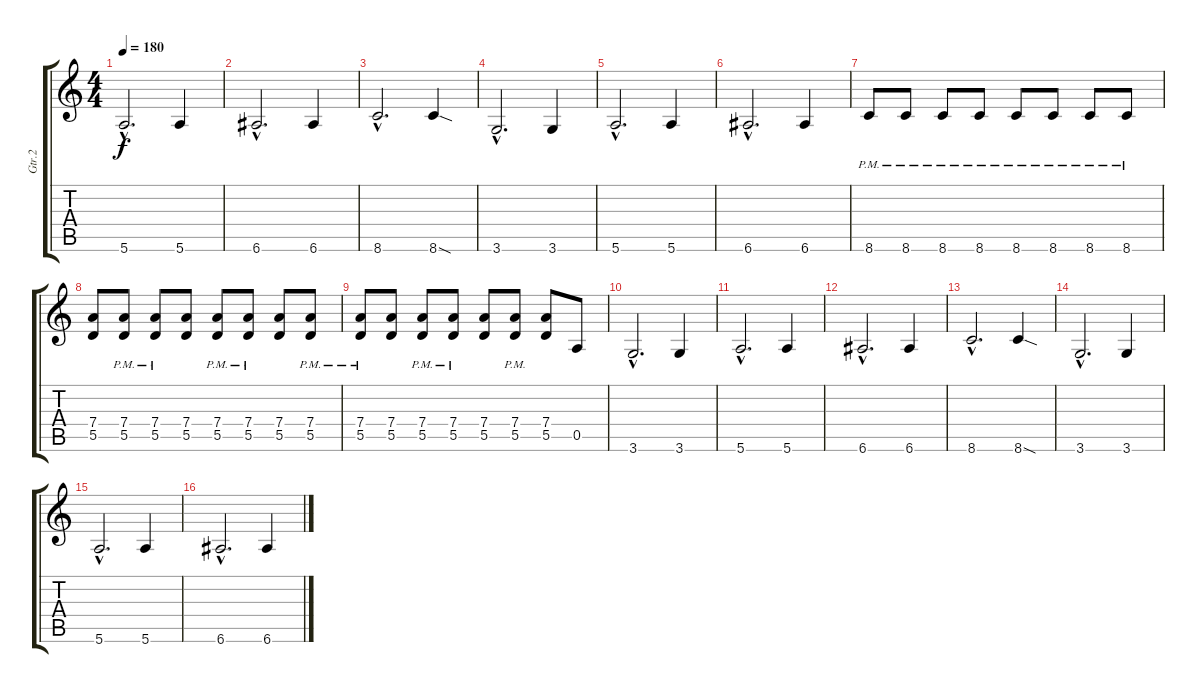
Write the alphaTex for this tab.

\track ("Gtr.2" "Gtr.2") {instrument overdrivenguitar}
\staff {score tabs}
\tuning (E4 B3 G3 D3 A2 E2) {hide}
\ts (4 4)
\tempo 180
\clef g2
\ks c
5.6{hac}.2{d dy f} 5.6.4 |
6.6{hac}.2{d} 6.6.4 |
8.6{hac}.2{d} 8.6{sod}.4 |
3.6{hac}.2{d} 3.6.4 |
5.6{hac}.2{d} 5.6.4 |
6.6{hac}.2{d} 6.6.4 |
8.6{pm}.8 8.6{pm}.8 8.6{pm}.8 8.6{pm}.8 8.6{pm}.8 8.6{pm}.8 8.6{pm}.8 8.6{pm}.8 |
(7.4 5.5).8 (7.4{pm} 5.5{pm}).8 (7.4{pm} 5.5{pm}).8 (7.4 5.5).8 (7.4{pm} 5.5{pm}).8 (7.4{pm} 5.5{pm}).8 (7.4 5.5).8 (7.4{pm} 5.5{pm}).8 |
(7.4{pm} 5.5{pm}).8 (7.4 5.5).8 (7.4{pm} 5.5{pm}).8 (7.4{pm} 5.5{pm}).8 (7.4 5.5).8 (7.4{pm} 5.5{pm}).8 (7.4 5.5).8 0.5.8 |
3.6{hac}.2{d} 3.6.4 |
5.6{hac}.2{d} 5.6.4 |
6.6{hac}.2{d} 6.6.4 |
8.6{hac}.2{d} 8.6{sod}.4 |
3.6{hac}.2{d} 3.6.4 |
5.6{hac}.2{d} 5.6.4 |
6.6{hac}.2{d} 6.6.4
